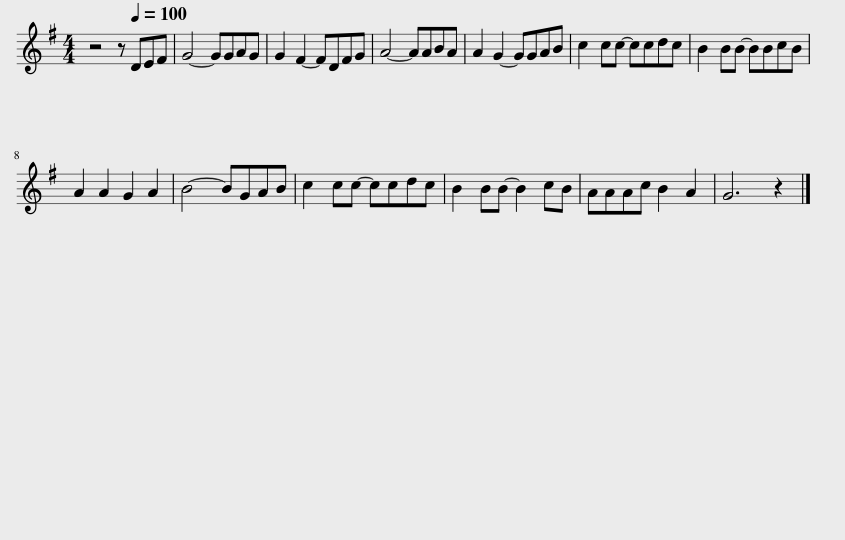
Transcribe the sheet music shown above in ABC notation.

X:1
L:1/8
M:4/4
I:linebreak $
K:G
V:1 treble
V:1
 z4 z[Q:1/4=100] DEF | G4- GGAG | G2 F2- FDFG | A4- AABA | A2 G2- GGAB | %5
 c2 cc- ccdc | B2 BB- BBcB |$ A2 A2 G2 A2 | B4- BGAB | c2 cc- ccdc | %10
 B2 BB- B2 cB | AAAc B2 A2 | G6 z2 |] %13
